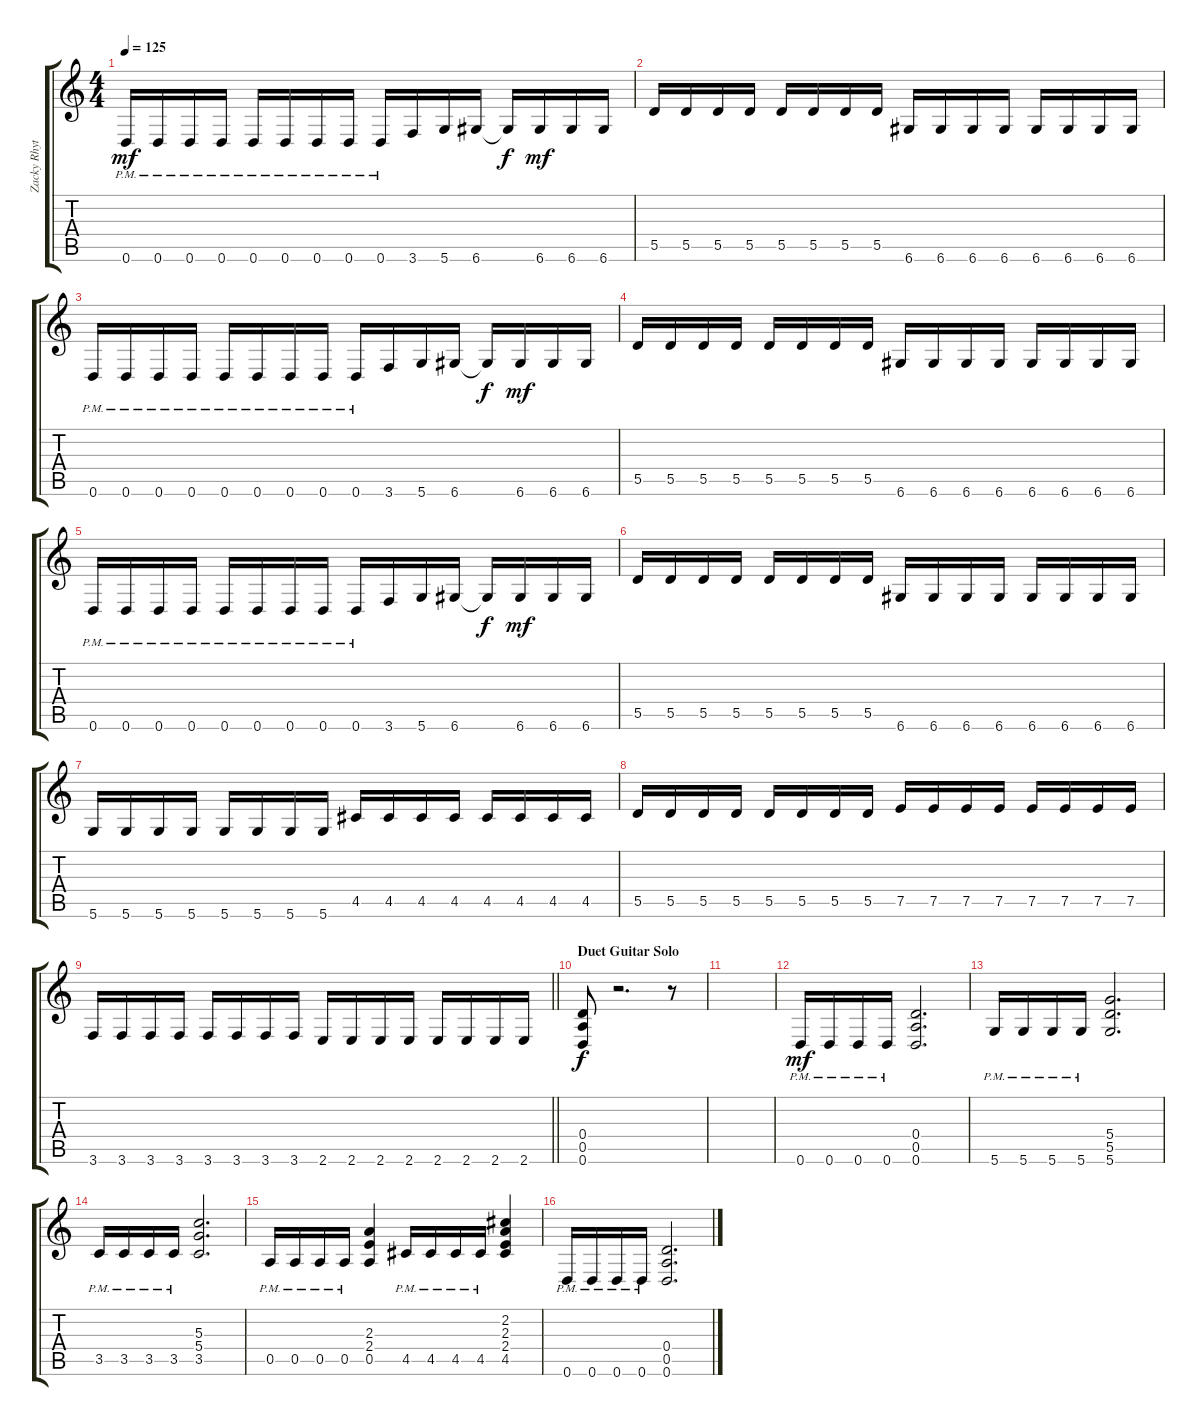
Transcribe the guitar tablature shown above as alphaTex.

\track ("Zacky Rhythm" "Zacky Rhyt") {instrument distortionguitar}
\staff {score tabs}
\tuning (E4 B3 G3 D3 A2 D2) {hide}
\ts (4 4)
\tempo 125
\clef g2
\ks c
0.6{pm}.16{dy mf} 0.6{pm}.16 0.6{pm}.16 0.6{pm}.16 0.6{pm}.16 0.6{pm}.16 0.6{pm}.16 0.6{pm}.16 0.6{pm}.16 3.6.16 5.6.16 6.6.16 6.6{t}.16{dy f} 6.6.16{dy mf} 6.6.16 6.6.16 |
5.5.16 5.5.16 5.5.16 5.5.16 5.5.16 5.5.16 5.5.16 5.5.16 6.6.16 6.6.16 6.6.16 6.6.16 6.6.16 6.6.16 6.6.16 6.6.16 |
0.6{pm}.16 0.6{pm}.16 0.6{pm}.16 0.6{pm}.16 0.6{pm}.16 0.6{pm}.16 0.6{pm}.16 0.6{pm}.16 0.6{pm}.16 3.6.16 5.6.16 6.6.16 6.6{t}.16{dy f} 6.6.16{dy mf} 6.6.16 6.6.16 |
5.5.16 5.5.16 5.5.16 5.5.16 5.5.16 5.5.16 5.5.16 5.5.16 6.6.16 6.6.16 6.6.16 6.6.16 6.6.16 6.6.16 6.6.16 6.6.16 |
0.6{pm}.16 0.6{pm}.16 0.6{pm}.16 0.6{pm}.16 0.6{pm}.16 0.6{pm}.16 0.6{pm}.16 0.6{pm}.16 0.6{pm}.16 3.6.16 5.6.16 6.6.16 6.6{t}.16{dy f} 6.6.16{dy mf} 6.6.16 6.6.16 |
5.5.16 5.5.16 5.5.16 5.5.16 5.5.16 5.5.16 5.5.16 5.5.16 6.6.16 6.6.16 6.6.16 6.6.16 6.6.16 6.6.16 6.6.16 6.6.16 |
5.6.16 5.6.16 5.6.16 5.6.16 5.6.16 5.6.16 5.6.16 5.6.16 4.5.16 4.5.16 4.5.16 4.5.16 4.5.16 4.5.16 4.5.16 4.5.16 |
5.5.16 5.5.16 5.5.16 5.5.16 5.5.16 5.5.16 5.5.16 5.5.16 7.5.16 7.5.16 7.5.16 7.5.16 7.5.16 7.5.16 7.5.16 7.5.16 |
\barLineRight lightlight
3.6.16 3.6.16 3.6.16 3.6.16 3.6.16 3.6.16 3.6.16 3.6.16 2.6.16 2.6.16 2.6.16 2.6.16 2.6.16 2.6.16 2.6.16 2.6.16 |
\section ("" "Duet Guitar Solo")
(0.4 0.5 0.6).8{dy f} r.2{d} r.8 |
|
0.6{pm}.16{dy mf} 0.6{pm}.16 0.6{pm}.16 0.6{pm}.16 (0.4 0.5 0.6).2{d} |
5.6{pm}.16 5.6{pm}.16 5.6{pm}.16 5.6{pm}.16 (5.4 5.5 5.6).2{d} |
3.5{pm}.16 3.5{pm}.16 3.5{pm}.16 3.5{pm}.16 (5.3 5.4 3.5).2{d} |
0.5{pm}.16 0.5{pm}.16 0.5{pm}.16 0.5{pm}.16 (2.3 2.4 0.5).4 4.5{pm}.16 4.5{pm}.16 4.5{pm}.16 4.5{pm}.16 (2.2 2.3 2.4 4.5).4 |
0.6{pm}.16 0.6{pm}.16 0.6{pm}.16 0.6{pm}.16 (0.4 0.5 0.6).2{d}
